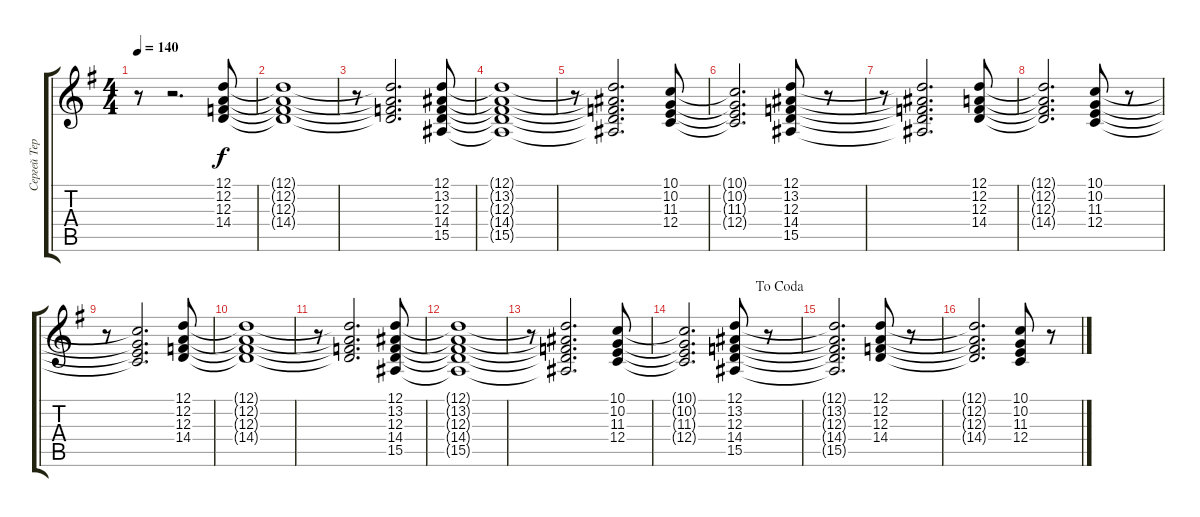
\track ("Сергей Терентьев" "Сергей Тер") {instrument synthstrings1}
\staff {score tabs}
\tuning (D4 A3 F3 C3 G2 D2) {hide}
\ts (4 4)
\tempo 140
\clef g2
\ks g
r.8{dy f} r.2{d} (12.1 12.2 12.3 14.4).8 |
(12.1{t} 12.2{t} 12.3{t} 14.4{t}).1 |
r.8 (12.1{t} 12.2{t} 12.3{t} 14.4{t}).2{d} (12.1 13.2 12.3 14.4 15.5).8 |
(12.1{t} 13.2{t} 12.3{t} 14.4{t} 15.5{t}).1 |
r.8 (12.1{t} 13.2{t} 12.3{t} 14.4{t} 15.5{t}).2{d} (10.1 10.2 11.3 12.4).8 |
(10.1{t} 10.2{t} 11.3{t} 12.4{t}).2{d} (12.1 13.2 12.3 14.4 15.5).8 r.8 |
r.8 (12.1{t} 13.2{t} 12.3{t} 14.4{t} 15.5{t}).2{d} (12.1 12.2 12.3 14.4).8 |
(12.1{t} 12.2{t} 12.3{t} 14.4{t}).2{d} (10.1 10.2 11.3 12.4).8 r.8 |
r.8 (10.1{t} 10.2{t} 11.3{t} 12.4{t}).2{d} (12.1 12.2 12.3 14.4).8 |
(12.1{t} 12.2{t} 12.3{t} 14.4{t}).1 |
r.8 (12.1{t} 12.2{t} 12.3{t} 14.4{t}).2{d} (12.1 13.2 12.3 14.4 15.5).8 |
(12.1{t} 13.2{t} 12.3{t} 14.4{t} 15.5{t}).1 |
r.8 (12.1{t} 13.2{t} 12.3{t} 14.4{t} 15.5{t}).2{d} (10.1 10.2 11.3 12.4).8 |
\jump dacoda
(10.1{t} 10.2{t} 11.3{t} 12.4{t}).2{d} (12.1 13.2 12.3 14.4 15.5).8 r.8 |
(12.1{t} 13.2{t} 12.3{t} 14.4{t} 15.5{t}).2{d} (12.1 12.2 12.3 14.4).8 r.8 |
(12.1{t} 12.2{t} 12.3{t} 14.4{t}).2{d} (10.1 10.2 11.3 12.4).8 r.8
